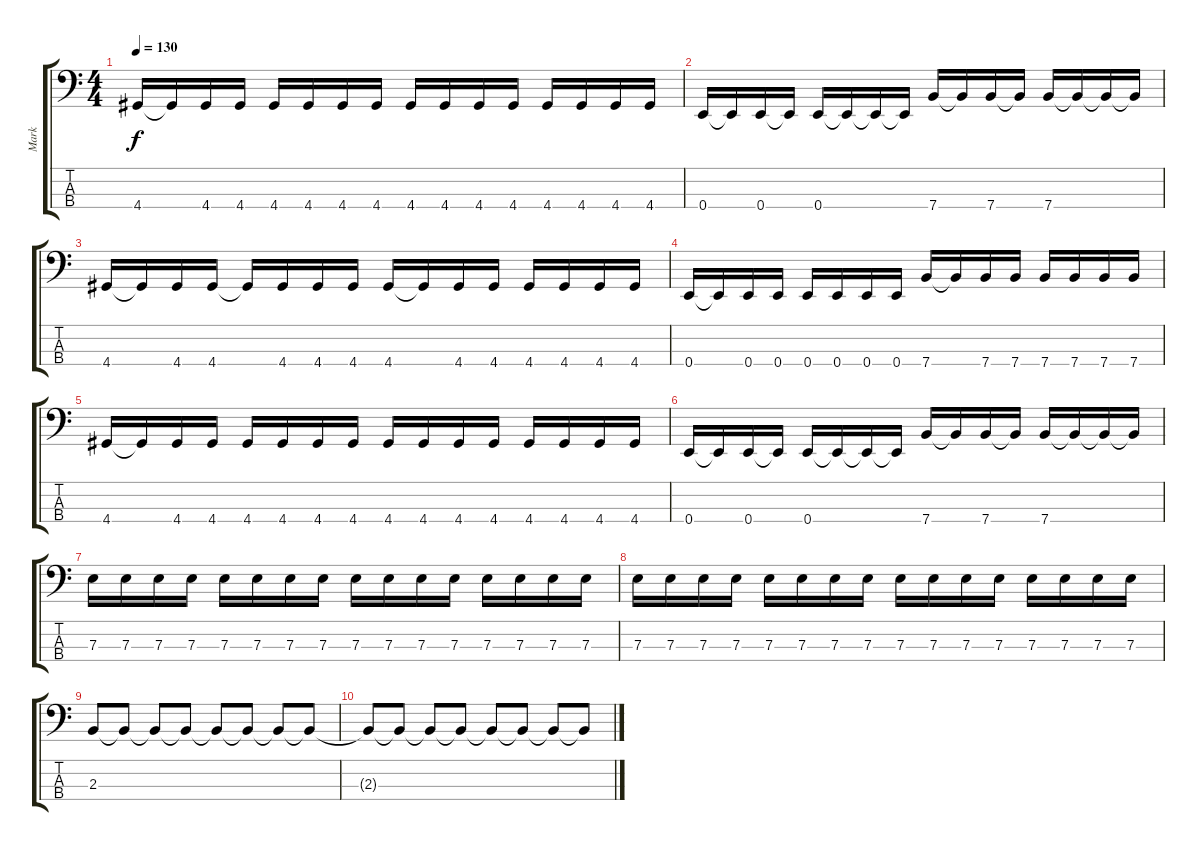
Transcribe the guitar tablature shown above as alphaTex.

\track ("Mark" "Mark") {instrument electricbasspick}
\staff {score tabs}
\tuning (G2 D2 A1 E1) {hide}
\ts (4 4)
\tempo 130
\clef f4
\ks c
4.4.16{dy f} 4.4{t}.16 4.4.16 4.4.16 4.4.16 4.4.16 4.4.16 4.4.16 4.4.16 4.4.16 4.4.16 4.4.16 4.4.16 4.4.16 4.4.16 4.4.16 |
0.4.16 0.4{t}.16 0.4.16 0.4{t}.16 0.4.16 0.4{t}.16 0.4{t}.16 0.4{t}.16 7.4.16 7.4{t}.16 7.4.16 7.4{t}.16 7.4.16 7.4{t}.16 7.4{t}.16 7.4{t}.16 |
4.4.16 4.4{t}.16 4.4.16 4.4.16 4.4{t}.16 4.4.16 4.4.16 4.4.16 4.4.16 4.4{t}.16 4.4.16 4.4.16 4.4.16 4.4.16 4.4.16 4.4.16 |
0.4.16 0.4{t}.16 0.4.16 0.4.16 0.4.16 0.4.16 0.4.16 0.4.16 7.4.16 7.4{t}.16 7.4.16 7.4.16 7.4.16 7.4.16 7.4.16 7.4.16 |
4.4.16 4.4{t}.16 4.4.16 4.4.16 4.4.16 4.4.16 4.4.16 4.4.16 4.4.16 4.4.16 4.4.16 4.4.16 4.4.16 4.4.16 4.4.16 4.4.16 |
0.4.16 0.4{t}.16 0.4.16 0.4{t}.16 0.4.16 0.4{t}.16 0.4{t}.16 0.4{t}.16 7.4.16 7.4{t}.16 7.4.16 7.4{t}.16 7.4.16 7.4{t}.16 7.4{t}.16 7.4{t}.16 |
7.3.16 7.3.16 7.3.16 7.3.16 7.3.16 7.3.16 7.3.16 7.3.16 7.3.16 7.3.16 7.3.16 7.3.16 7.3.16 7.3.16 7.3.16 7.3.16 |
7.3.16 7.3.16 7.3.16 7.3.16 7.3.16 7.3.16 7.3.16 7.3.16 7.3.16 7.3.16 7.3.16 7.3.16 7.3.16 7.3.16 7.3.16 7.3.16 |
2.3.8 2.3{t}.8 2.3{t}.8{volume 14} 2.3{t}.8 2.3{t}.8{volume 12} 2.3{t}.8 2.3{t}.8{volume 10} 2.3{t}.8 |
2.3{t}.8{volume 8} 2.3{t}.8 2.3{t}.8{volume 6} 2.3{t}.8 2.3{t}.8{volume 4} 2.3{t}.8 2.3{t}.8{volume 2} 2.3{t}.8
